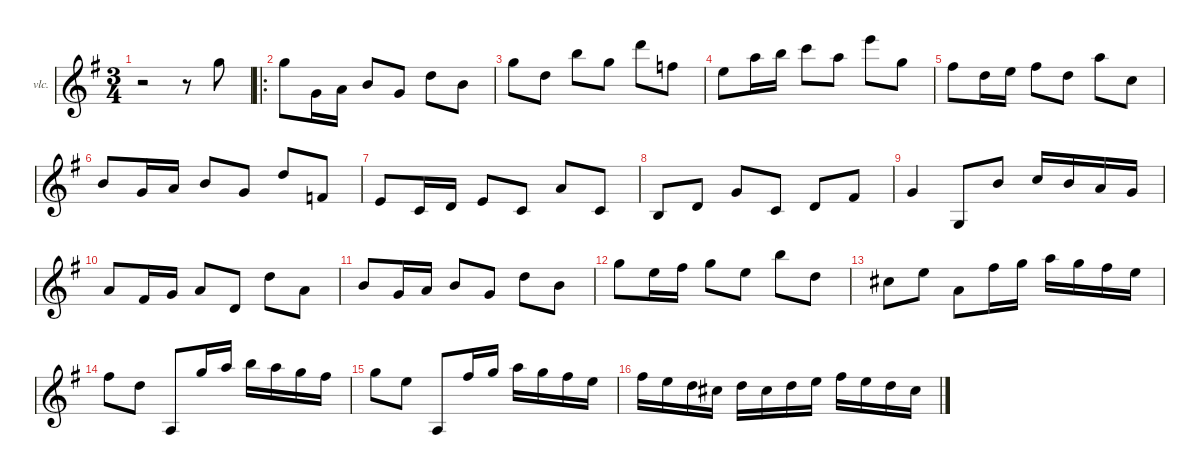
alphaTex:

\hideDynamics
\bracketExtendMode nobrackets
\firstSystemTrackNameOrientation horizontal
\track ("Solo Cello" "vlc.") {instrument cello}
\staff {score}
\tuning (A3 D3 G2 C2)
\ts (3 4)
\ac
\tempo (120 hide)
\clef g2
\ks g
r.2{dy ff instrument cello beam Down} r.8{beam Down} 22.1{acc forcenatural}.8{beam Down} |
\ro
22.1{acc forcenatural}.8{beam Down} 24.3{acc forcenatural}.16{beam Down} 26.3{acc forcenatural}.16{beam Down} 28.3{acc forcenatural}.8{beam Up} 24.3{acc forcenatural}.8{beam Up} 24.2{acc forcenatural}.8{beam Down} 21.2{acc forcenatural}.8{beam Down} |
22.1{acc forcenatural}.8{beam Down} 24.2{acc forcenatural}.8{beam Down} 26.1{acc forcenatural}.8{beam Down} 29.2{acc forcenatural}.8{beam Down} 29.1{acc forcenatural}.8{beam Down} 27.2{acc forcenatural}.8{beam Down} |
26.2{acc forcenatural}.8{beam Down} 24.1{acc forcenatural}.16{beam Down} 26.1{acc forcenatural}.16{beam Down} 27.1{acc forcenatural}.8{beam Down} 31.2{acc forcenatural}.8{beam Down} 31.1{acc forcenatural}.8{beam Down} 22.1{acc forcenatural}.8{beam Down} |
21.1{acc #}.8{beam Down} 24.2{acc forcenatural}.16{beam Down} 26.2{acc forcenatural}.16{beam Down} 28.2{acc #}.8{beam Down} 24.2{acc forcenatural}.8{beam Down} 24.1{acc forcenatural}.8{beam Down} 22.2{acc forcenatural}.8{beam Down} |
21.2{acc forcenatural}.8{beam Up} 24.3{acc forcenatural}.16{beam Up} 26.3{acc forcenatural}.16{beam Up} 28.3{acc forcenatural}.8{beam Up} 24.3{acc forcenatural}.8{beam Up} 24.2{acc forcenatural}.8{beam Up} 22.3{acc forcenatural}.8{beam Up} |
21.3{acc forcenatural}.8{beam Up} 24.4{acc forcenatural}.16{beam Up} 26.4{acc forcenatural}.16{beam Up} 28.4{acc forcenatural}.8{beam Up} 24.4{acc forcenatural}.8{beam Up} 26.3{acc forcenatural}.8{beam Up} 24.4{acc forcenatural}.8{beam Up} |
23.4{acc forcenatural}.8{beam Up} 19.3{acc forcenatural}.8{beam Up} 17.2{acc forcenatural}.8{beam Up} 17.3{acc forcenatural}.8{beam Up} 19.3{acc forcenatural}.8{beam Up} 23.3{acc #}.8{beam Up} |
24.3{acc forcenatural}.4{beam Up} 19.4{acc forcenatural}.8{beam Up} 21.2{acc forcenatural}.8{beam Up} 22.2{acc forcenatural}.16{beam Up} 21.2{acc forcenatural}.16{beam Up} 19.2{acc forcenatural}.16{beam Up} 24.3{acc forcenatural}.16{beam Up} |
26.3{acc forcenatural}.8{beam Up} 23.3{acc #}.16{beam Up} 24.3{acc forcenatural}.16{beam Up} 26.3{acc forcenatural}.8{beam Up} 19.3{acc forcenatural}.8{beam Up} 17.1{acc forcenatural}.8{beam Down} 19.2{acc forcenatural}.8{beam Down} |
21.2{acc forcenatural}.8{beam Up} 24.3{acc forcenatural}.16{beam Up} 26.3{acc forcenatural}.16{beam Up} 28.3{acc forcenatural}.8{beam Up} 24.3{acc forcenatural}.8{beam Up} 24.2{acc forcenatural}.8{beam Down} 21.2{acc forcenatural}.8{beam Down} |
22.1{acc forcenatural}.8{beam Down} 19.1{acc forcenatural}.16{beam Down} 21.1{acc #}.16{beam Down} 22.1{acc forcenatural}.8{beam Down} 19.1{acc forcenatural}.8{beam Down} 26.1{acc forcenatural}.8{beam Down} 24.2{acc forcenatural}.8{beam Down} |
23.2{acc #}.8{beam Down} 19.1{acc forcenatural}.8{beam Down} 19.2{acc forcenatural}.8{beam Down} 21.1{acc #}.16{beam Down} 22.1{acc forcenatural}.16{beam Down} 24.1{acc forcenatural}.16{beam Down} 22.1{acc forcenatural}.16{beam Down} 21.1{acc #}.16{beam Down} 19.1{acc forcenatural}.16{beam Down} |
21.1{acc #}.8{beam Down} 24.2{acc forcenatural}.8{beam Down} 21.4{acc forcenatural}.8{beam Up} 22.1{acc forcenatural}.16{beam Up} 24.1{acc forcenatural}.16{beam Up} 26.1{acc forcenatural}.16{beam Down} 24.1{acc forcenatural}.16{beam Down} 22.1{acc forcenatural}.16{beam Down} 21.1{acc #}.16{beam Down} |
22.1{acc forcenatural}.8{beam Down} 19.1{acc forcenatural}.8{beam Down} 21.4{acc forcenatural}.8{beam Up} 21.1{acc #}.16{beam Up} 22.1{acc forcenatural}.16{beam Up} 24.1{acc forcenatural}.16{beam Down} 22.1{acc forcenatural}.16{beam Down} 21.1{acc #}.16{beam Down} 19.1{acc forcenatural}.16{beam Down} |
21.1{acc #}.16{beam Down} 19.1{acc forcenatural}.16{beam Down} 24.2{acc forcenatural}.16{beam Down} 23.2{acc #}.16{beam Down} 24.2{acc forcenatural}.16{beam Down} 23.2{acc #}.16{beam Down} 24.2{acc forcenatural}.16{beam Down} 26.2{acc forcenatural}.16{beam Down} 28.2{acc #}.16{beam Down} 26.2{acc forcenatural}.16{beam Down} 24.2{acc forcenatural}.16{beam Down} 23.2{acc #}.16{beam Down}
